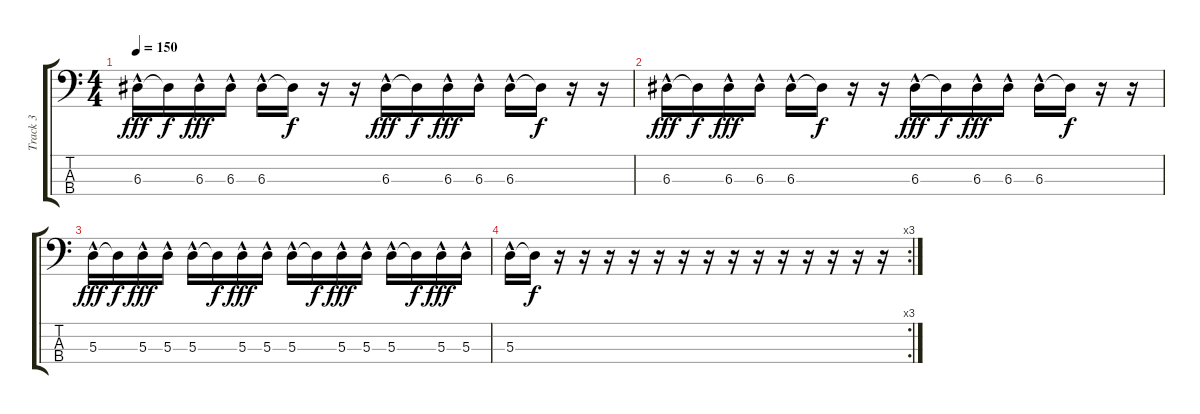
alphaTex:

\track ("Track 3" "Track 3") {instrument electricbasspick}
\staff {score tabs}
\tuning (G2 D2 A1 E1) {hide}
\ts (4 4)
\tempo 150
\clef f4
\ks c
6.3{hac}.16{dy fff} 6.3{t}.16{dy f} 6.3{hac}.16{dy fff} 6.3{hac}.16 6.3{hac}.16 6.3{t}.16{dy f} r.16 r.16 6.3{hac}.16{dy fff} 6.3{t}.16{dy f} 6.3{hac}.16{dy fff} 6.3{hac}.16 6.3{hac}.16 6.3{t}.16{dy f} r.16 r.16 |
6.3{hac}.16{dy fff} 6.3{t}.16{dy f} 6.3{hac}.16{dy fff} 6.3{hac}.16 6.3{hac}.16 6.3{t}.16{dy f} r.16 r.16 6.3{hac}.16{dy fff} 6.3{t}.16{dy f} 6.3{hac}.16{dy fff} 6.3{hac}.16 6.3{hac}.16 6.3{t}.16{dy f} r.16 r.16 |
5.3{hac}.16{dy fff} 5.3{t}.16{dy f} 5.3{hac}.16{dy fff} 5.3{hac}.16 5.3{hac}.16 5.3{t}.16{dy f} 5.3{hac}.16{dy fff} 5.3{hac}.16 5.3{hac}.16 5.3{t}.16{dy f} 5.3{hac}.16{dy fff} 5.3{hac}.16 5.3{hac}.16 5.3{t}.16{dy f} 5.3{hac}.16{dy fff} 5.3{hac}.16 |
\rc 3
5.3{hac}.16 5.3{t}.16{dy f} r.16 r.16 r.16 r.16 r.16 r.16 r.16 r.16 r.16 r.16 r.16 r.16 r.16 r.16
